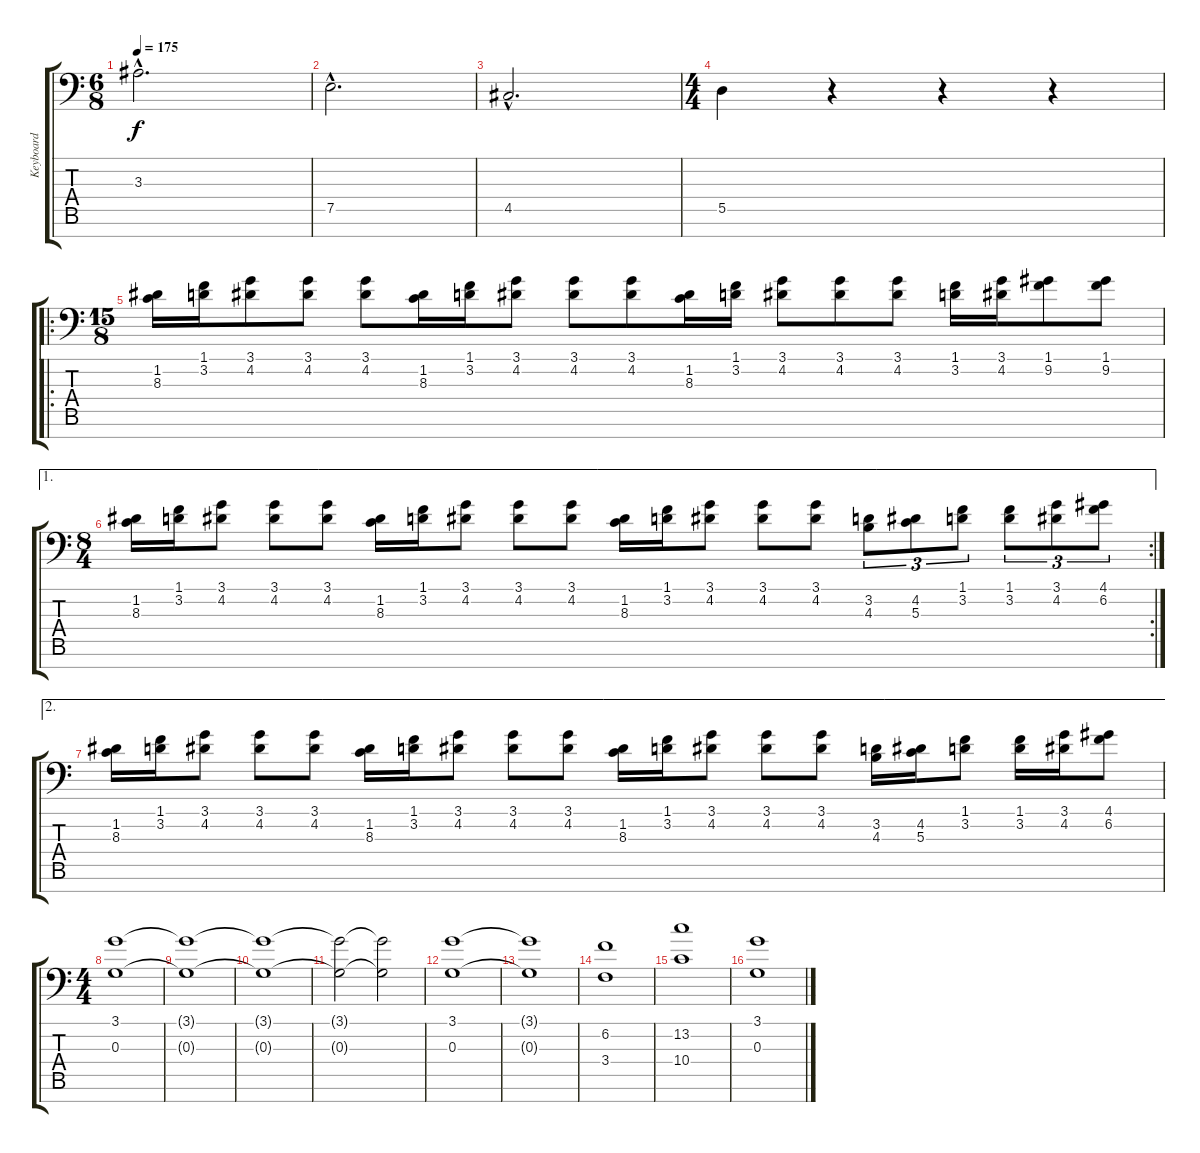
\track ("Keyboard" "Keyboard") {instrument stringensemble1}
\staff {score tabs}
\tuning (E4 B3 G3 D3 A2 E2 D1) {hide}
\ts (6 8)
\tempo 175
\clef f4
\ks c
3.3{hac}.2{d dy f} |
7.5{hac}.2{d} |
4.5{hac}.2{d} |
\ts (4 4)
5.5.4 r.4 r.4 r.4 |
\ro
\ts (15 8)
(1.2 8.3).16 (1.1 3.2).16 (3.1 4.2).8 (3.1 4.2).8 (3.1 4.2).8 (1.2 8.3).16 (1.1 3.2).16 (3.1 4.2).8 (3.1 4.2).8 (3.1 4.2).8 (1.2 8.3).16 (1.1 3.2).16 (3.1 4.2).8 (3.1 4.2).8 (3.1 4.2).8 (1.1 3.2).16 (3.1 4.2).16 (1.1 9.2).8 (1.1 9.2).8 |
\ae 1
\rc 2
\ts (8 4)
(1.2 8.3).16 (1.1 3.2).16 (3.1 4.2).8 (3.1 4.2).8 (3.1 4.2).8 (1.2 8.3).16 (1.1 3.2).16 (3.1 4.2).8 (3.1 4.2).8 (3.1 4.2).8 (1.2 8.3).16 (1.1 3.2).16 (3.1 4.2).8 (3.1 4.2).8 (3.1 4.2).8 (3.2 4.3).8{tu (3 2)} (4.2 5.3).8{tu (3 2)} (1.1 3.2).8{tu (3 2)} (1.1 3.2).8{tu (3 2)} (3.1 4.2).8{tu (3 2)} (4.1 6.2).8{tu (3 2)} |
\ae 2
(1.2 8.3).16 (1.1 3.2).16 (3.1 4.2).8 (3.1 4.2).8 (3.1 4.2).8 (1.2 8.3).16 (1.1 3.2).16 (3.1 4.2).8 (3.1 4.2).8 (3.1 4.2).8 (1.2 8.3).16 (1.1 3.2).16 (3.1 4.2).8 (3.1 4.2).8 (3.1 4.2).8 (3.2 4.3).16 (4.2 5.3).16 (1.1 3.2).8 (1.1 3.2).16 (3.1 4.2).16 (4.1 6.2).8 |
\ts (4 4)
(3.1 0.3).1 |
(3.1{t} 0.3{t}).1 |
(3.1{t} 0.3{t}).1 |
(3.1{t} 0.3{t}).2 (3.1{t} 0.3{t}).2 |
(3.1 0.3).1 |
(3.1{t} 0.3{t}).1 |
(6.2 3.4).1 |
(13.2 10.4).1 |
(3.1 0.3).1
